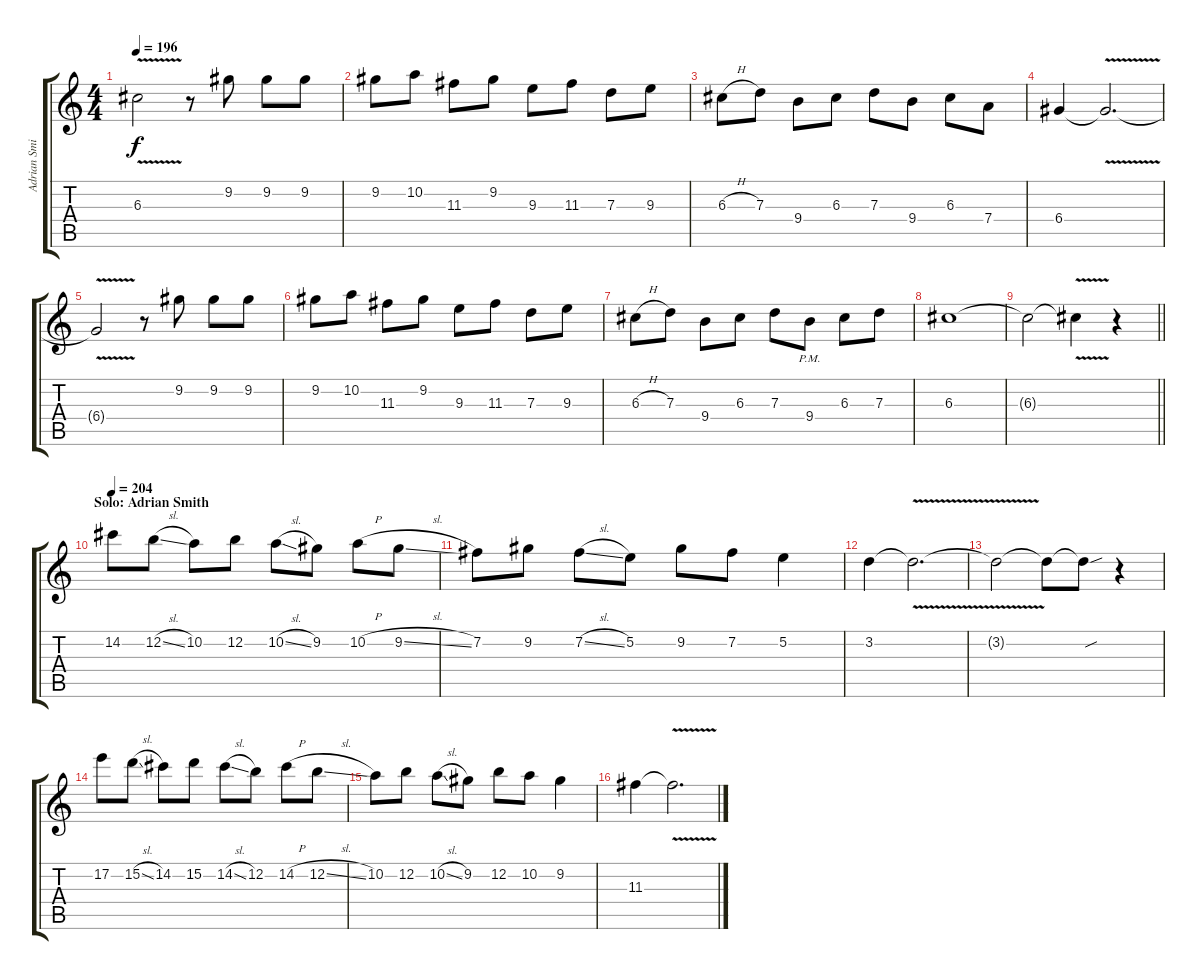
\track ("Adrian Smith" "Adrian Smi") {instrument overdrivenguitar}
\staff {score tabs}
\tuning (E4 B3 G3 D3 A2 E2) {hide}
\ts (4 4)
\tempo 196
\clef g2
\ks c
6.3{v t}.2{dy f} r.8 9.2.8 9.2.8 9.2.8 |
9.2.8 10.2.8 11.3.8 9.2.8 9.3.8 11.3.8 7.3.8 9.3.8 |
6.3{h}.8 7.3.8 9.4.8 6.3.8 7.3.8 9.4.8 6.3.8 7.4.8 |
6.4.4 6.4{v t}.2{d} |
6.4{t}.2 r.8 9.2.8 9.2.8 9.2.8 |
9.2.8 10.2.8 11.3.8 9.2.8 9.3.8 11.3.8 7.3.8 9.3.8 |
6.3{h}.8 7.3.8 9.4.8 6.3.8 7.3.8 9.4{pm}.8 6.3.8 7.3.8 |
6.3.1 |
\barLineRight lightlight
6.3{t}.2 6.3{v t}.4 r.4 |
\section ("" "Solo: Adrian Smith")
\tempo 204
14.2.8 12.2{sl}.8 10.2.8 12.2.8 10.2{sl}.8 9.2.8 10.2{h}.8 9.2{sl}.8 |
7.2.8 9.2.8 7.2{sl}.8 5.2.8 9.2.8 7.2.8 5.2.4 |
3.2.4 3.2{v t}.2{d} |
3.2{t}.2 3.2{t}.8 3.2{sou t}.8 r.4 |
17.2.8 15.2{sl}.8 14.2.8 15.2.8 14.2{sl}.8 12.2.8 14.2{h}.8 12.2{sl}.8 |
10.2.8 12.2.8 10.2{sl}.8 9.2.8 12.2.8 10.2.8 9.2.4 |
11.3.4 11.3{v t}.2{d}
